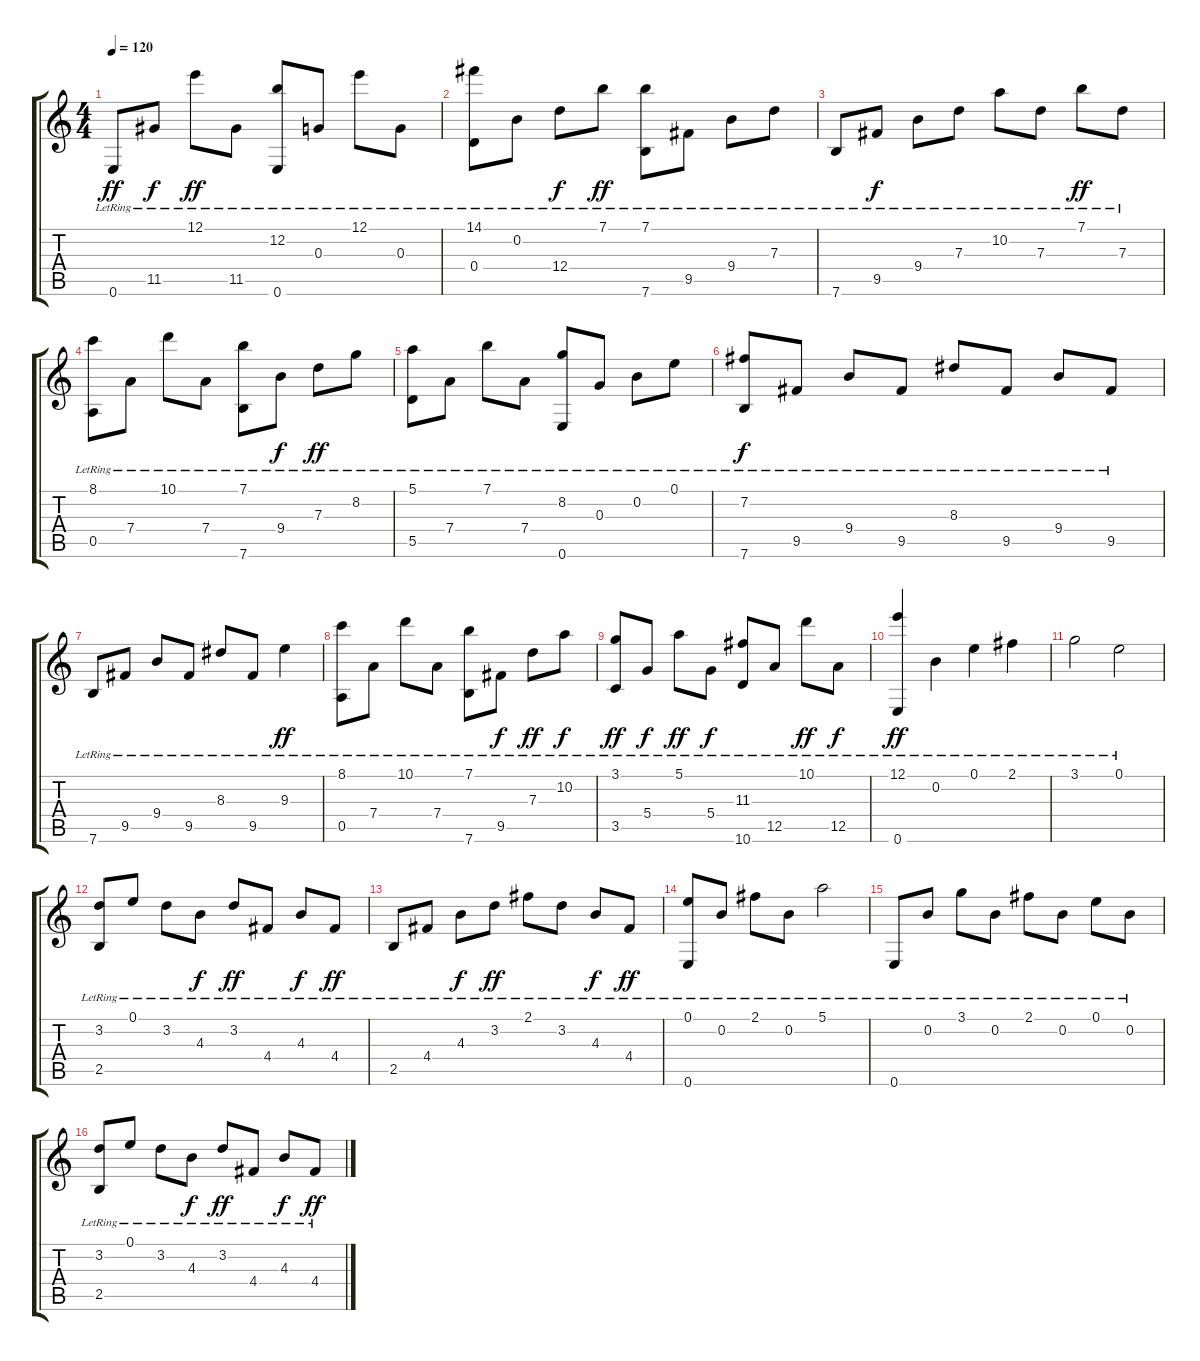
\track "" {instrument acousticguitarnylon}
\staff {score tabs}
\tuning (E4 B3 G3 D3 A2 E2) {hide}
\ts (4 4)
\tempo 120
\clef g2
\ks c
0.6{lr}.8{dy ff} 11.5{lr}.8{dy f} 12.1{lr}.8{dy ff} 11.5{lr}.8 (12.2{lr} 0.6{lr}).8 0.3{lr}.8 12.1{lr}.8 0.3{lr}.8 |
(14.1{lr} 0.4{lr}).8 0.2{lr}.8 12.4{lr}.8{dy f} 7.1{lr}.8{dy ff} (7.1{lr} 7.6{lr}).8 9.5{lr}.8 9.4{lr}.8 7.3{lr}.8 |
7.6{lr}.8 9.5{lr}.8{dy f} 9.4{lr}.8 7.3{lr}.8 10.2{lr}.8 7.3{lr}.8 7.1{lr}.8{dy ff} 7.3{lr}.8 |
(8.1{lr} 0.5{lr}).8 7.4{lr}.8 10.1{lr}.8 7.4{lr}.8 (7.1{lr} 7.6{lr}).8 9.4{lr}.8{dy f} 7.3{lr}.8{dy ff} 8.2{lr}.8 |
(5.1{lr} 5.5{lr}).8 7.4{lr}.8 7.1{lr}.8 7.4{lr}.8 (8.2{lr} 0.6{lr}).8 0.3{lr}.8 0.2{lr}.8 0.1{lr}.8 |
(7.2{lr} 7.6{lr}).8{dy f} 9.5{lr}.8 9.4{lr}.8 9.5{lr}.8 8.3{lr}.8 9.5{lr}.8 9.4{lr}.8 9.5{lr}.8 |
7.6{lr}.8 9.5{lr}.8 9.4{lr}.8 9.5{lr}.8 8.3{lr}.8 9.5{lr}.8 9.3{lr}.4{dy ff} |
(8.1{lr} 0.5{lr}).8 7.4{lr}.8 10.1{lr}.8 7.4{lr}.8 (7.1{lr} 7.6{lr}).8 9.5{lr}.8{dy f} 7.3{lr}.8{dy ff} 10.2{lr}.8{dy f} |
(3.1{lr} 3.5{lr}).8{dy ff} 5.4{lr}.8{dy f} 5.1{lr}.8{dy ff} 5.4{lr}.8{dy f} (11.3{lr} 10.6{lr}).8 12.5{lr}.8 10.1{lr}.8{dy ff} 12.5{lr}.8{dy f} |
(12.1{lr} 0.6{lr}).4{dy ff} 0.2{lr}.4 0.1{lr}.4 2.1{lr}.4 |
3.1{lr}.2 0.1{lr}.2 |
(3.2{lr} 2.5{lr}).8 0.1{lr}.8 3.2{lr}.8 4.3{lr}.8{txt "" dy f} 3.2{lr}.8{dy ff} 4.4{lr}.8 4.3{lr}.8{dy f} 4.4{lr}.8{dy ff} |
2.5{lr}.8 4.4{lr}.8 4.3{lr}.8{dy f} 3.2{lr}.8{dy ff} 2.1{lr}.8 3.2{lr}.8 4.3{lr}.8{dy f} 4.4{lr}.8{dy ff} |
(0.1{lr} 0.6{lr}).8 0.2{lr}.8 2.1{lr}.8 0.2{lr}.8 5.1{lr}.2 |
0.6{lr}.8 0.2{lr}.8 3.1{lr}.8 0.2{lr}.8 2.1{lr}.8 0.2{lr}.8 0.1{lr}.8 0.2{lr}.8 |
(3.2{lr} 2.5{lr}).8 0.1{lr}.8 3.2{lr}.8 4.3{lr}.8{dy f} 3.2{lr}.8{dy ff} 4.4{lr}.8 4.3{lr}.8{dy f} 4.4{lr}.8{dy ff}
